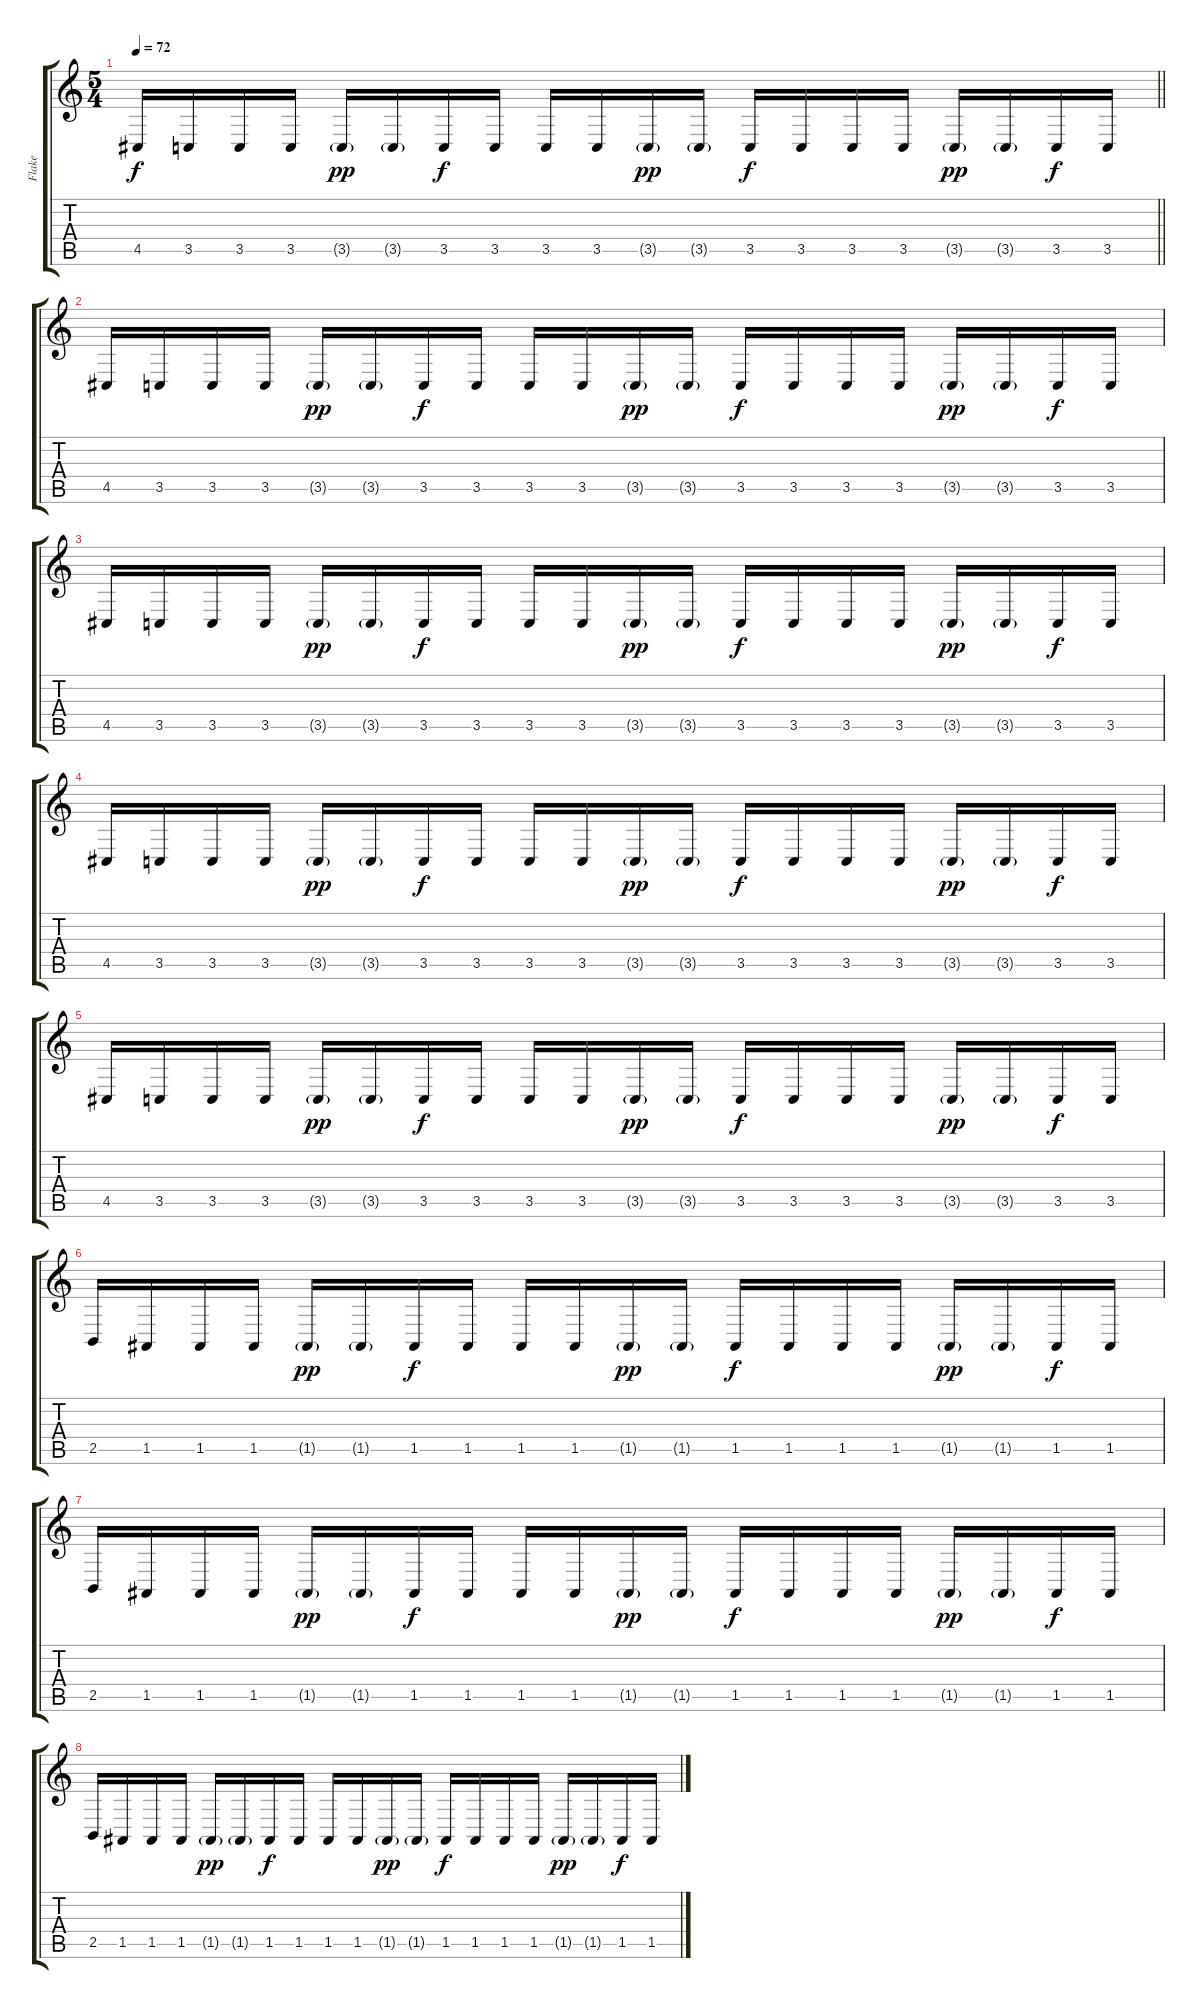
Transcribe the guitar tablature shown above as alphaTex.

\track ("Flake" "Flake") {instrument lead8bassandlead}
\staff {score tabs}
\tuning (E4 B3 G3 D3 A2 E2) {hide}
\ts (5 4)
\tempo 72
\clef g2
\barLineRight lightlight
\ks c
4.5.16{dy f} 3.5.16 3.5.16 3.5.16 3.5{g}.16{dy pp} 3.5{g}.16 3.5.16{dy f} 3.5.16 3.5.16 3.5.16 3.5{g}.16{dy pp} 3.5{g}.16 3.5.16{dy f} 3.5.16 3.5.16 3.5.16 3.5{g}.16{dy pp} 3.5{g}.16 3.5.16{dy f} 3.5.16 |
4.5.16 3.5.16 3.5.16 3.5.16 3.5{g}.16{dy pp} 3.5{g}.16 3.5.16{dy f} 3.5.16 3.5.16 3.5.16 3.5{g}.16{dy pp} 3.5{g}.16 3.5.16{dy f} 3.5.16 3.5.16 3.5.16 3.5{g}.16{dy pp} 3.5{g}.16 3.5.16{dy f} 3.5.16 |
4.5.16 3.5.16 3.5.16 3.5.16 3.5{g}.16{dy pp} 3.5{g}.16 3.5.16{dy f} 3.5.16 3.5.16 3.5.16 3.5{g}.16{dy pp} 3.5{g}.16 3.5.16{dy f} 3.5.16 3.5.16 3.5.16 3.5{g}.16{dy pp} 3.5{g}.16 3.5.16{dy f} 3.5.16 |
4.5.16 3.5.16 3.5.16 3.5.16 3.5{g}.16{dy pp} 3.5{g}.16 3.5.16{dy f} 3.5.16 3.5.16 3.5.16 3.5{g}.16{dy pp} 3.5{g}.16 3.5.16{dy f} 3.5.16 3.5.16 3.5.16 3.5{g}.16{dy pp} 3.5{g}.16 3.5.16{dy f} 3.5.16 |
4.5.16 3.5.16 3.5.16 3.5.16 3.5{g}.16{dy pp} 3.5{g}.16 3.5.16{dy f} 3.5.16 3.5.16 3.5.16 3.5{g}.16{dy pp} 3.5{g}.16 3.5.16{dy f} 3.5.16 3.5.16 3.5.16 3.5{g}.16{dy pp} 3.5{g}.16 3.5.16{dy f} 3.5.16 |
2.5.16 1.5.16 1.5.16 1.5.16 1.5{g}.16{dy pp} 1.5{g}.16 1.5.16{dy f} 1.5.16 1.5.16 1.5.16 1.5{g}.16{dy pp} 1.5{g}.16 1.5.16{dy f} 1.5.16 1.5.16 1.5.16 1.5{g}.16{dy pp} 1.5{g}.16 1.5.16{dy f} 1.5.16 |
2.5.16 1.5.16 1.5.16 1.5.16 1.5{g}.16{dy pp} 1.5{g}.16 1.5.16{dy f} 1.5.16 1.5.16 1.5.16 1.5{g}.16{dy pp} 1.5{g}.16 1.5.16{dy f} 1.5.16 1.5.16 1.5.16 1.5{g}.16{dy pp} 1.5{g}.16 1.5.16{dy f} 1.5.16 |
2.5.16 1.5.16 1.5.16 1.5.16 1.5{g}.16{dy pp} 1.5{g}.16 1.5.16{dy f} 1.5.16 1.5.16 1.5.16 1.5{g}.16{dy pp} 1.5{g}.16 1.5.16{dy f} 1.5.16 1.5.16 1.5.16 1.5{g}.16{dy pp} 1.5{g}.16 1.5.16{dy f} 1.5.16
